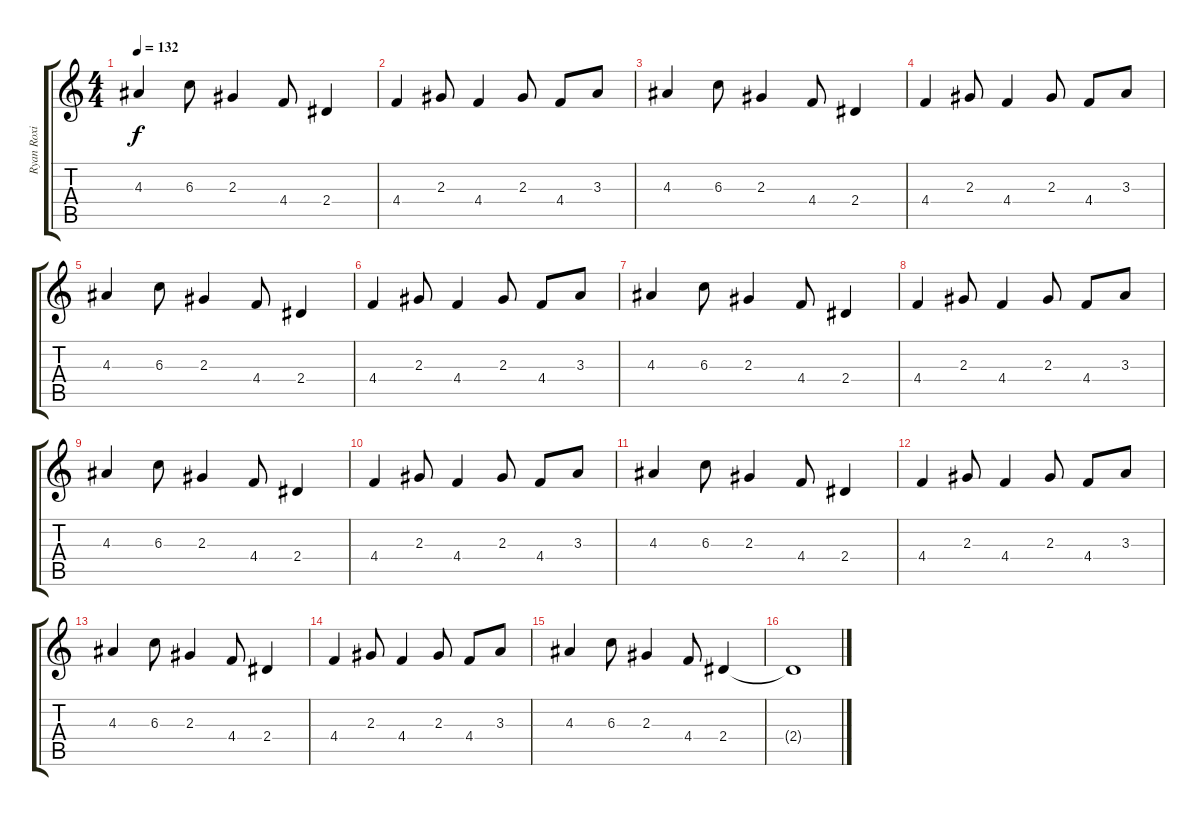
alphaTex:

\track ("Ryan Roxi" "Ryan Roxi") {instrument distortionguitar}
\staff {score tabs}
\tuning (Eb4 Bb3 Gb3 Db3 Ab2 Eb2) {hide}
\ts (4 4)
\tempo 132
\clef g2
\ks c
4.3.4{dy f} 6.3.8 2.3.4 4.4.8 2.4.4 |
4.4.4 2.3.8 4.4.4 2.3.8 4.4.8 3.3.8 |
4.3.4 6.3.8 2.3.4 4.4.8 2.4.4 |
4.4.4 2.3.8 4.4.4 2.3.8 4.4.8 3.3.8 |
4.3.4 6.3.8 2.3.4 4.4.8 2.4.4 |
4.4.4 2.3.8 4.4.4 2.3.8 4.4.8 3.3.8 |
4.3.4 6.3.8 2.3.4 4.4.8 2.4.4 |
4.4.4 2.3.8 4.4.4 2.3.8 4.4.8 3.3.8 |
4.3.4 6.3.8 2.3.4 4.4.8 2.4.4 |
4.4.4 2.3.8 4.4.4 2.3.8 4.4.8 3.3.8 |
4.3.4 6.3.8 2.3.4 4.4.8 2.4.4 |
4.4.4 2.3.8 4.4.4 2.3.8 4.4.8 3.3.8 |
4.3.4 6.3.8 2.3.4 4.4.8 2.4.4 |
4.4.4 2.3.8 4.4.4 2.3.8 4.4.8 3.3.8 |
4.3.4 6.3.8 2.3.4 4.4.8 2.4.4 |
2.4{t}.1
